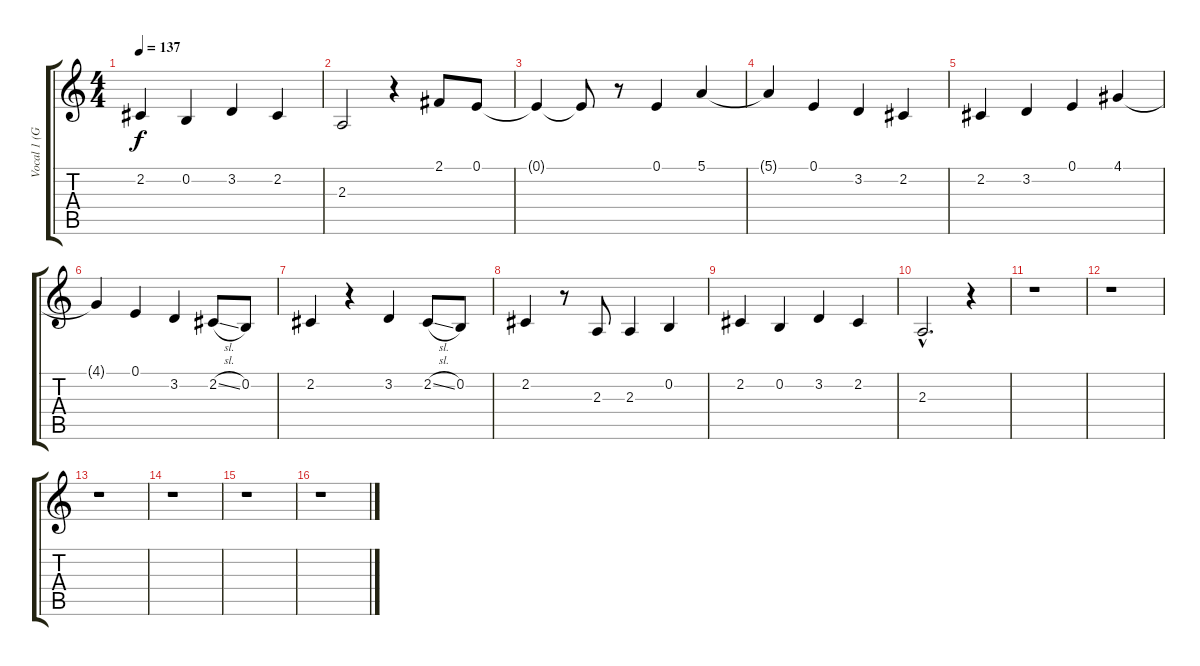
\track ("Vocal 1 (Gotou)" "Vocal 1 (G") {instrument flute}
\staff {score tabs}
\tuning (E4 B3 G3 D3 A2 E2) {hide}
\ts (4 4)
\tempo 137
\clef g2
\ks c
2.2.4{dy f} 0.2.4 3.2.4 2.2.4 |
2.3.2 r.4 2.1.8 0.1.8 |
0.1{t}.4 0.1{t}.8 r.8 0.1.4 5.1.4 |
5.1{t}.4 0.1.4 3.2.4 2.2.4 |
2.2.4 3.2.4 0.1.4 4.1.4 |
4.1{t}.4 0.1.4 3.2.4 2.2{sl}.8 0.2.8 |
2.2.4 r.4 3.2.4 2.2{sl}.8 0.2.8 |
2.2.4 r.8 2.3.8 2.3.4 0.2.4 |
2.2.4 0.2.4 3.2.4 2.2.4 |
2.3{hac}.2{d} r.4 |
r.1 |
r.1 |
r.1 |
r.1 |
r.1 |
r.1
